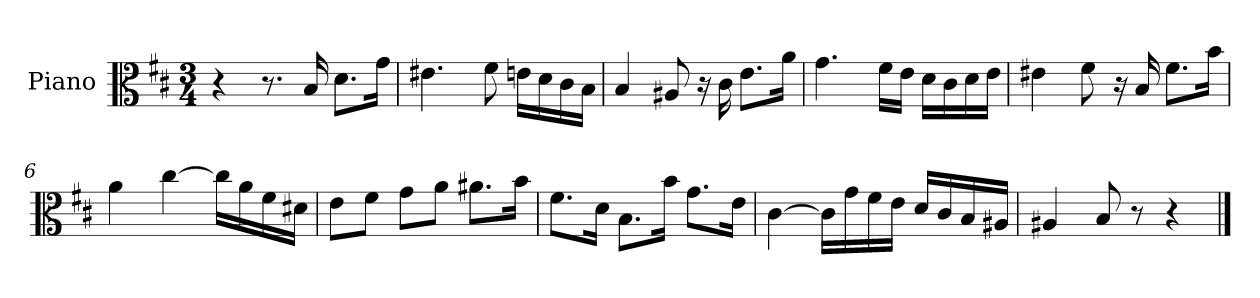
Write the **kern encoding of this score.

**kern
*part1
*staff1
*I"Piano
*I'Pno
*clefC3
*k[f#c#]
*b:
*M3/4
=1
4r
8.r
16B/
8.d\L
16g\Jk
=2
4.e#X\
8f#\
16en\LL
16d\
16c#\
16B\JJ
=3
4B/
8A#X/
16r
16c#\
8.e\L
16a\Jk
=4
4.g\
16f#\LL
16e\JJ
16d\LL
16c#\
16d\
16e\JJ
=5
4e#X\
8f#\
16r
16B/
8.f#\L
16b\Jk
=6
4a\
[4cc#\
16cc#\LL]
16a\
16f#\
16d#X\JJ
=7
8e\L
8f#\J
8g\L
8a\J
8.a#X\L
16b\Jk
=8
8.f#\L
16d\Jk
8.B\L
16b\Jk
8.g\L
16e\Jk
=9
[4c#\
16c#\LL]
16g\
16f#\
16e\JJ
16d/LL
16c#/
16B/
16A#X/JJ
=10
4A#X/
8B/
8r
4r
==
*-
